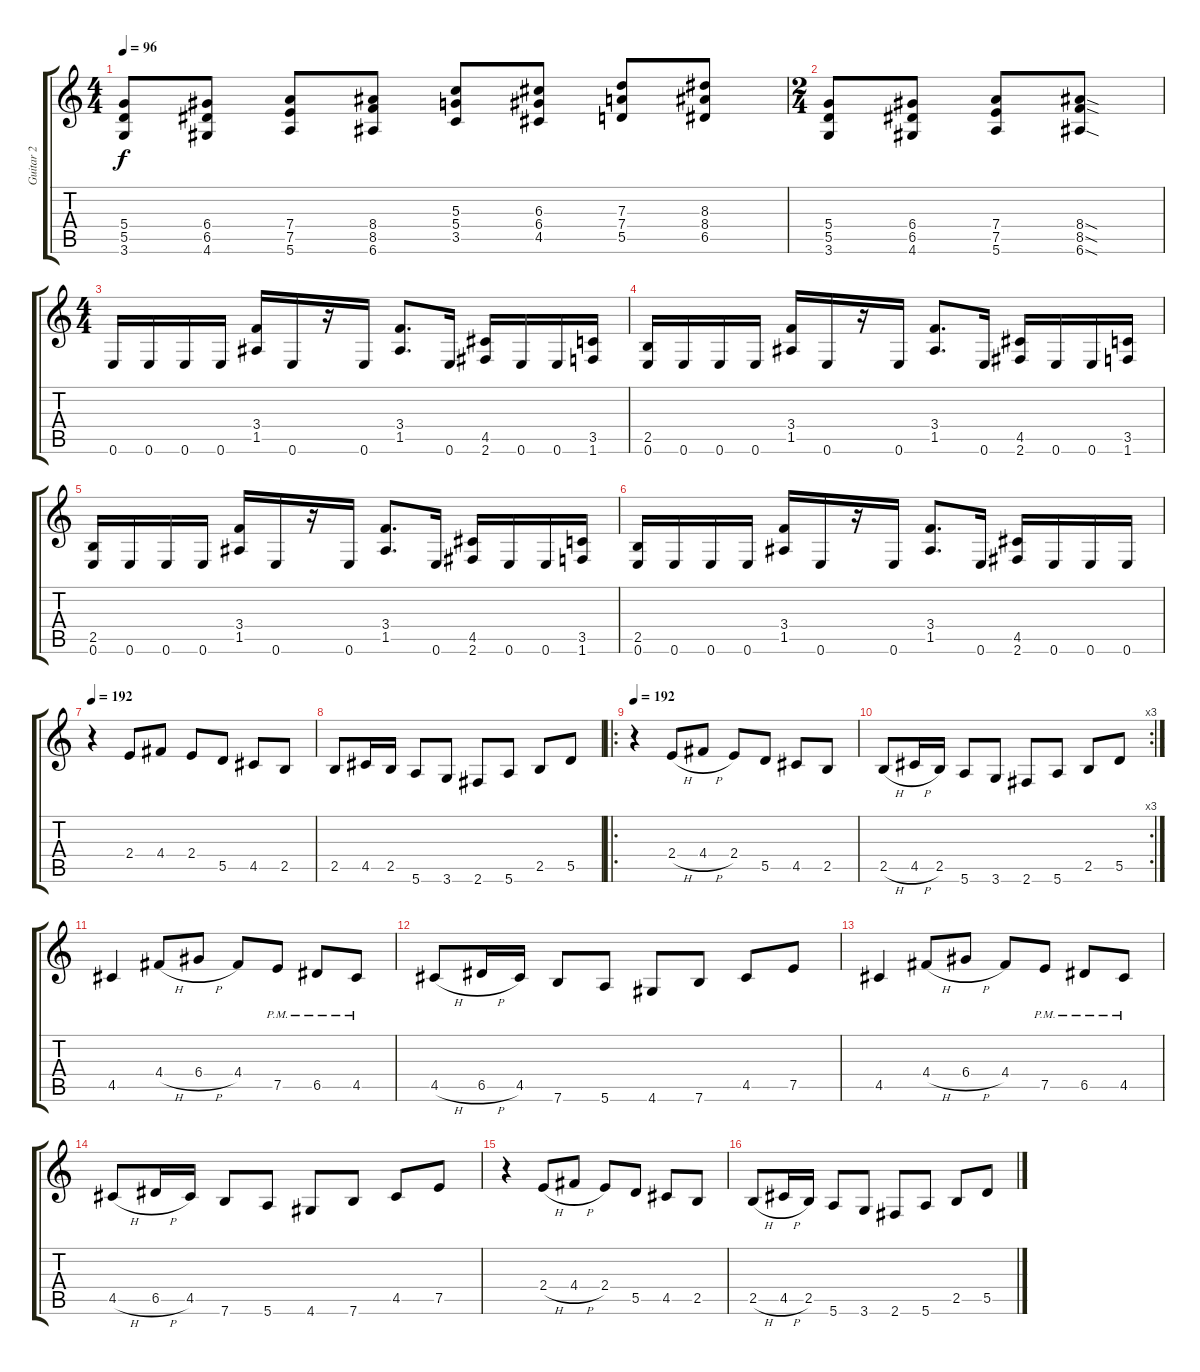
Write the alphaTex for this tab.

\track ("Guitar 2" "Guitar 2") {instrument distortionguitar}
\staff {score tabs}
\tuning (E4 B3 G3 D3 A2 E2) {hide}
\ts (4 4)
\tempo 96
\clef g2
\ks c
(5.4 5.5 3.6).8{dy f} (6.4 6.5 4.6).8 (7.4 7.5 5.6).8 (8.4 8.5 6.6).8 (5.3 5.4 3.5).8 (6.3 6.4 4.5).8 (7.3 7.4 5.5).8 (8.3 8.4 6.5).8 |
\ts (2 4)
(5.4 5.5 3.6).8 (6.4 6.5 4.6).8 (7.4 7.5 5.6).8 (8.4{sod} 8.5{sod} 6.6{sod}).8 |
\ts (4 4)
0.6.16 0.6.16 0.6.16 0.6.16 (3.4 1.5).16 0.6.16 r.16 0.6.16 (3.4 1.5).8{d} 0.6.16 (4.5 2.6).16 0.6.16 0.6.16 (3.5 1.6).16 |
(2.5 0.6).16 0.6.16 0.6.16 0.6.16 (3.4 1.5).16 0.6.16 r.16 0.6.16 (3.4 1.5).8{d} 0.6.16 (4.5 2.6).16 0.6.16 0.6.16 (3.5 1.6).16 |
(2.5 0.6).16 0.6.16 0.6.16 0.6.16 (3.4 1.5).16 0.6.16 r.16 0.6.16 (3.4 1.5).8{d} 0.6.16 (4.5 2.6).16 0.6.16 0.6.16 (3.5 1.6).16 |
(2.5 0.6).16 0.6.16 0.6.16 0.6.16 (3.4 1.5).16 0.6.16 r.16 0.6.16 (3.4 1.5).8{d} 0.6.16 (4.5 2.6).16 0.6.16 0.6.16 0.6.16 |
\tempo 192
r.4 2.4.8 4.4.8 2.4.8 5.5.8 4.5.8 2.5.8 |
2.5.8 4.5.16 2.5.16 5.6.8 3.6.8 2.6.8 5.6.8 2.5.8 5.5.8 |
\ro
\tempo 192
r.4 2.4{h}.8 4.4{h}.8 2.4.8 5.5.8 4.5.8 2.5.8 |
\rc 3
2.5{h}.8 4.5{h}.16 2.5.16 5.6.8 3.6.8 2.6.8 5.6.8 2.5.8 5.5.8 |
4.5.4 4.4{h}.8 6.4{h}.8 4.4.8 7.5{pm}.8 6.5{pm}.8 4.5{pm}.8 |
4.5{h}.8 6.5{h}.16 4.5.16 7.6.8 5.6.8 4.6.8 7.6.8 4.5.8 7.5.8 |
4.5.4 4.4{h}.8 6.4{h}.8 4.4.8 7.5{pm}.8 6.5{pm}.8 4.5{pm}.8 |
4.5{h}.8 6.5{h}.16 4.5.16 7.6.8 5.6.8 4.6.8 7.6.8 4.5.8 7.5.8 |
r.4 2.4{h}.8 4.4{h}.8 2.4.8 5.5.8 4.5.8 2.5.8 |
2.5{h}.8 4.5{h}.16 2.5.16 5.6.8 3.6.8 2.6.8 5.6.8 2.5.8 5.5.8
